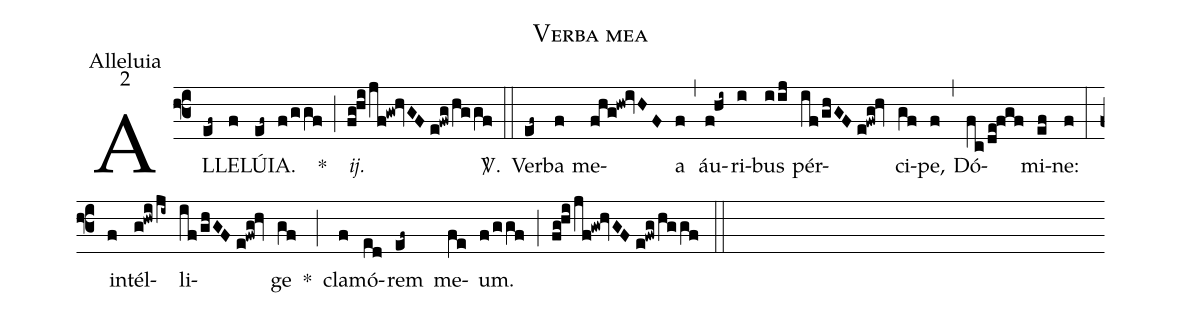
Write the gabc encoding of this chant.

name:Verba mea;
office-part:Alleluia;
mode:2;
%%
(f3) AL(ef~)LE(f)LÚ(ef~)IA.(f/ggf) *(;) <i>ij.</i>(fg!hi/jf!gw!hvGF//e!fwg/hggf) <sp>V/</sp>.(::) Ver(ef~)ba(f) me(fhg!hw!ivHF)a(f) (,) áu(f!hi~)ri(i)bus(iij) pér(if/ghGF//e!fwg!hv)ci(gf)pe,(f) (,) Dó(fc/de!fgf)mi(ef)ne:(f) (:) in(f)tél(g!hwi/ji~)li(if/ghGF//e!fwg!hv)ge(gf) *(;) cla(f)mó(ed)rem(ef~) me(fe)um.(f/ggf) (;) (fg!hi/jf!gw!hvGF//e!fwg/hggf) (::)
